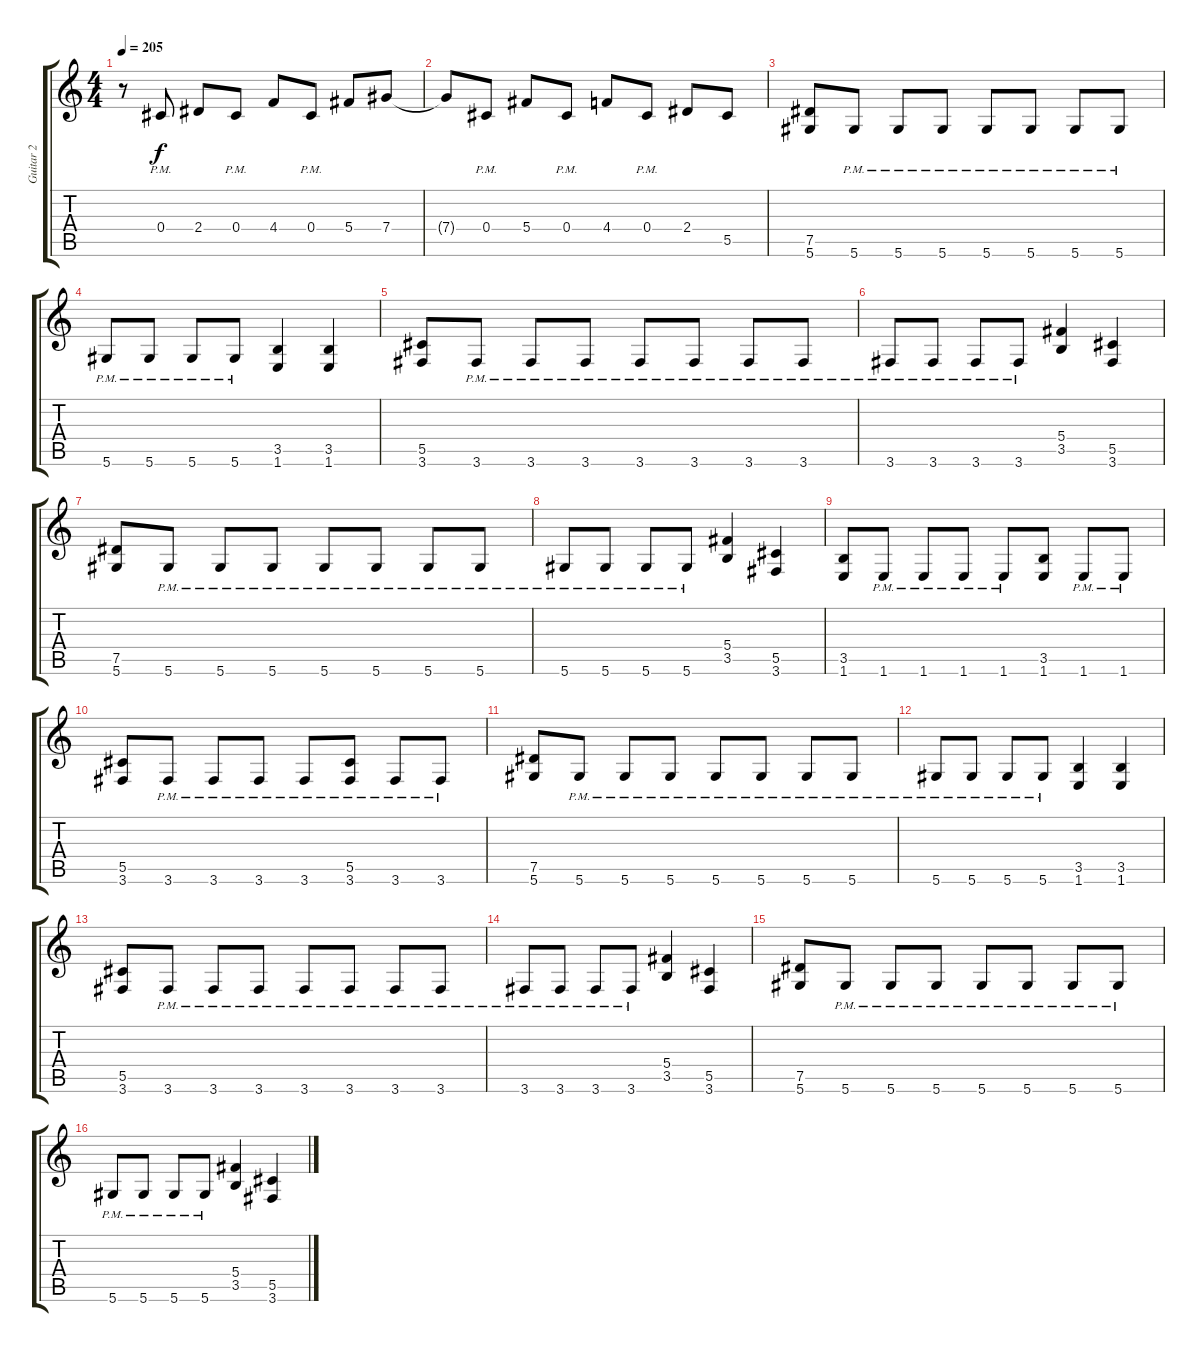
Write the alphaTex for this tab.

\track ("Guitar 2" "Guitar 2") {instrument distortionguitar}
\staff {score tabs}
\tuning (Eb4 Bb3 Gb3 Db3 Ab2 Eb2) {hide}
\ts (4 4)
\tempo 205
\clef g2
\ks c
r.8{dy f} 0.4{pm}.8 2.4.8 0.4{pm}.8 4.4.8 0.4{pm}.8 5.4.8 7.4.8 |
7.4{t}.8 0.4{pm}.8 5.4.8 0.4{pm}.8 4.4.8 0.4{pm}.8 2.4.8 5.5.8 |
(7.5 5.6).8 5.6{pm}.8 5.6{pm}.8 5.6{pm}.8 5.6{pm}.8 5.6{pm}.8 5.6{pm}.8 5.6{pm}.8 |
5.6{pm}.8 5.6{pm}.8 5.6{pm}.8 5.6{pm}.8 (3.5 1.6).4 (3.5 1.6).4 |
(5.5 3.6).8 3.6{pm}.8 3.6{pm}.8 3.6{pm}.8 3.6{pm}.8 3.6{pm}.8 3.6{pm}.8 3.6{pm}.8 |
3.6{pm}.8 3.6{pm}.8 3.6{pm}.8 3.6{pm}.8 (5.4 3.5).4 (5.5 3.6).4 |
(7.5 5.6).8 5.6{pm}.8 5.6{pm}.8 5.6{pm}.8 5.6{pm}.8 5.6{pm}.8 5.6{pm}.8 5.6{pm}.8 |
5.6{pm}.8 5.6{pm}.8 5.6{pm}.8 5.6{pm}.8 (5.4 3.5).4 (5.5 3.6).4 |
(3.5 1.6).8 1.6{pm}.8 1.6{pm}.8 1.6{pm}.8 1.6{pm}.8 (3.5 1.6).8 1.6{pm}.8 1.6{pm}.8 |
(5.5 3.6).8 3.6{pm}.8 3.6{pm}.8 3.6{pm}.8 3.6{pm}.8 (5.5 3.6{pm}).8 3.6{pm}.8 3.6{pm}.8 |
(7.5 5.6).8 5.6{pm}.8 5.6{pm}.8 5.6{pm}.8 5.6{pm}.8 5.6{pm}.8 5.6{pm}.8 5.6{pm}.8 |
5.6{pm}.8 5.6{pm}.8 5.6{pm}.8 5.6{pm}.8 (3.5 1.6).4 (3.5 1.6).4 |
(5.5 3.6).8 3.6{pm}.8 3.6{pm}.8 3.6{pm}.8 3.6{pm}.8 3.6{pm}.8 3.6{pm}.8 3.6{pm}.8 |
3.6{pm}.8 3.6{pm}.8 3.6{pm}.8 3.6{pm}.8 (5.4 3.5).4 (5.5 3.6).4 |
(7.5 5.6).8 5.6{pm}.8 5.6{pm}.8 5.6{pm}.8 5.6{pm}.8 5.6{pm}.8 5.6{pm}.8 5.6{pm}.8 |
5.6{pm}.8 5.6{pm}.8 5.6{pm}.8 5.6{pm}.8 (5.4 3.5).4 (5.5 3.6).4
